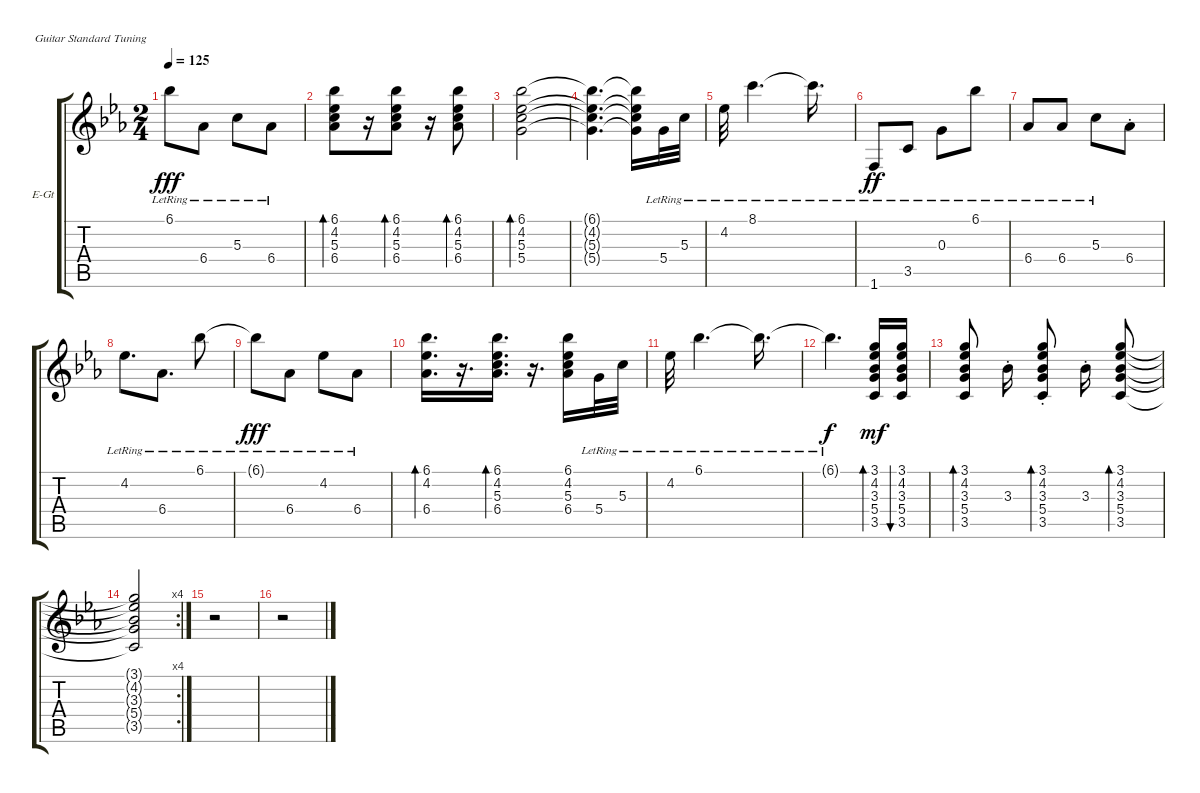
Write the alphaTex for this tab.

\bracketExtendMode groupsimilarinstruments
\firstSystemTrackNameOrientation horizontal
\otherSystemsTrackNameOrientation horizontal
\track ("Гитара 1" "E-Gt") {instrument electricguitarjazz}
\staff {score tabs}
\tuning (E4 B3 G3 D3 A2 E2)
\ts (2 4)
\tempo 125
\clef g2
\ks cminor
6.1{lr t}.8{dy fff} 6.4{lr}.8 5.3{lr}.8 6.4{lr}.8 |
(6.1 4.2 5.3 6.4).8{bd 30} r.16 (6.1 4.2 5.3 6.4).8{bd 30} r.16 (6.1 4.2 5.3 6.4).8{bd 30} |
(6.1 4.2 5.3 5.4).2{bd 30} |
(6.1{t} 4.2{t} 5.3{t} 5.4{t}).4{d} (6.1{t} 4.2{t} 5.3{t} 5.4{t}).16 5.4{lr}.32 5.3{lr}.32 |
4.2{lr}.32 8.1{lr}.4{d} 8.1{lr t}.16{d} |
1.6{lr}.8{dy ff} 3.5{lr}.8 0.3{lr}.8 6.1{lr}.8 |
6.4{lr}.8 6.4{lr}.8 5.3{lr}.8 6.4{st}.8 |
4.2{lr}.8{d} 6.4{lr}.8{d} 6.1{lr}.8 |
6.1{lr t}.8{dy fff} 6.4{lr}.8 4.2{lr}.8 6.4{lr}.8 |
(6.1 4.2 6.4).16{d bd 30} r.16{d} (6.1 4.2 5.3 6.4).16{d bd 30} r.16{d} (6.1 4.2 5.3 6.4).16 5.4{lr}.32 5.3{lr}.32 |
4.2{lr}.32 6.1{lr}.4{d} 6.1{lr t}.16{d} |
6.1{lr t}.4{d dy f} (3.1 4.2 3.3 5.4 3.5).16{bd 30 dy mf} (3.1 4.2 3.3 5.4 3.5).16{bu 30} |
(3.1 4.2 3.3 5.4 3.5).8{bd 30 beam split} 3.3{st}.16{beam split} (3.1{st} 4.2{st} 3.3{st} 5.4{st} 3.5{st}).8{bd 30} 3.3{st}.16{beam split} (3.1 4.2 3.3 5.4 3.5).8{bd 30} |
\rc 4
(3.1{t} 4.2{t} 3.3{t} 5.4{t} 3.5{t}).2 |
r.2 |
r.2
